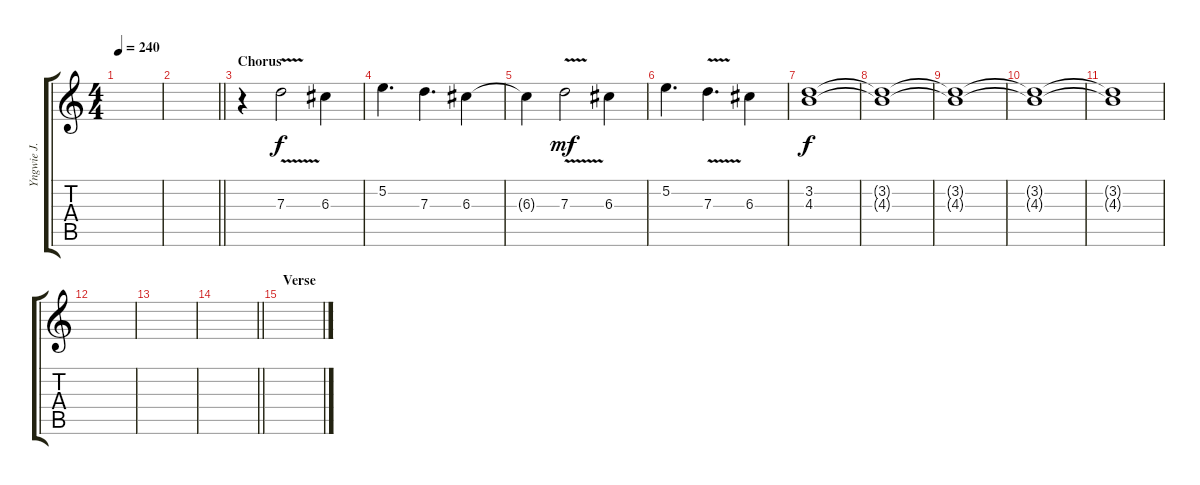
\track ("Yngwie J. Malmsteen (Rythm Guitar 2)" "Yngwie J. ") {instrument overdrivenguitar}
\staff {score tabs}
\tuning (E4 B3 G3 D3 A2 E2) {hide}
\ts (4 4)
\tempo 240
\clef g2
\ks c
|
\barLineRight lightlight
|
\section ("" "Chorus")
r.4 7.3{v}.2 6.3.4 |
5.2.4{d} 7.3.4{d} 6.3.4 |
6.3{t}.4{dy f} 7.3{v}.2{dy mf} 6.3.4 |
5.2.4{d} 7.3{v}.4{d} 6.3.4 |
(3.2 4.3).1{dy f} |
(3.2{t} 4.3{t}).1 |
(3.2{t} 4.3{t}).1 |
(3.2{t} 4.3{t}).1 |
(3.2{t} 4.3{t}).1 |
|
|
\barLineRight lightlight
|
\section ("" "Verse")
